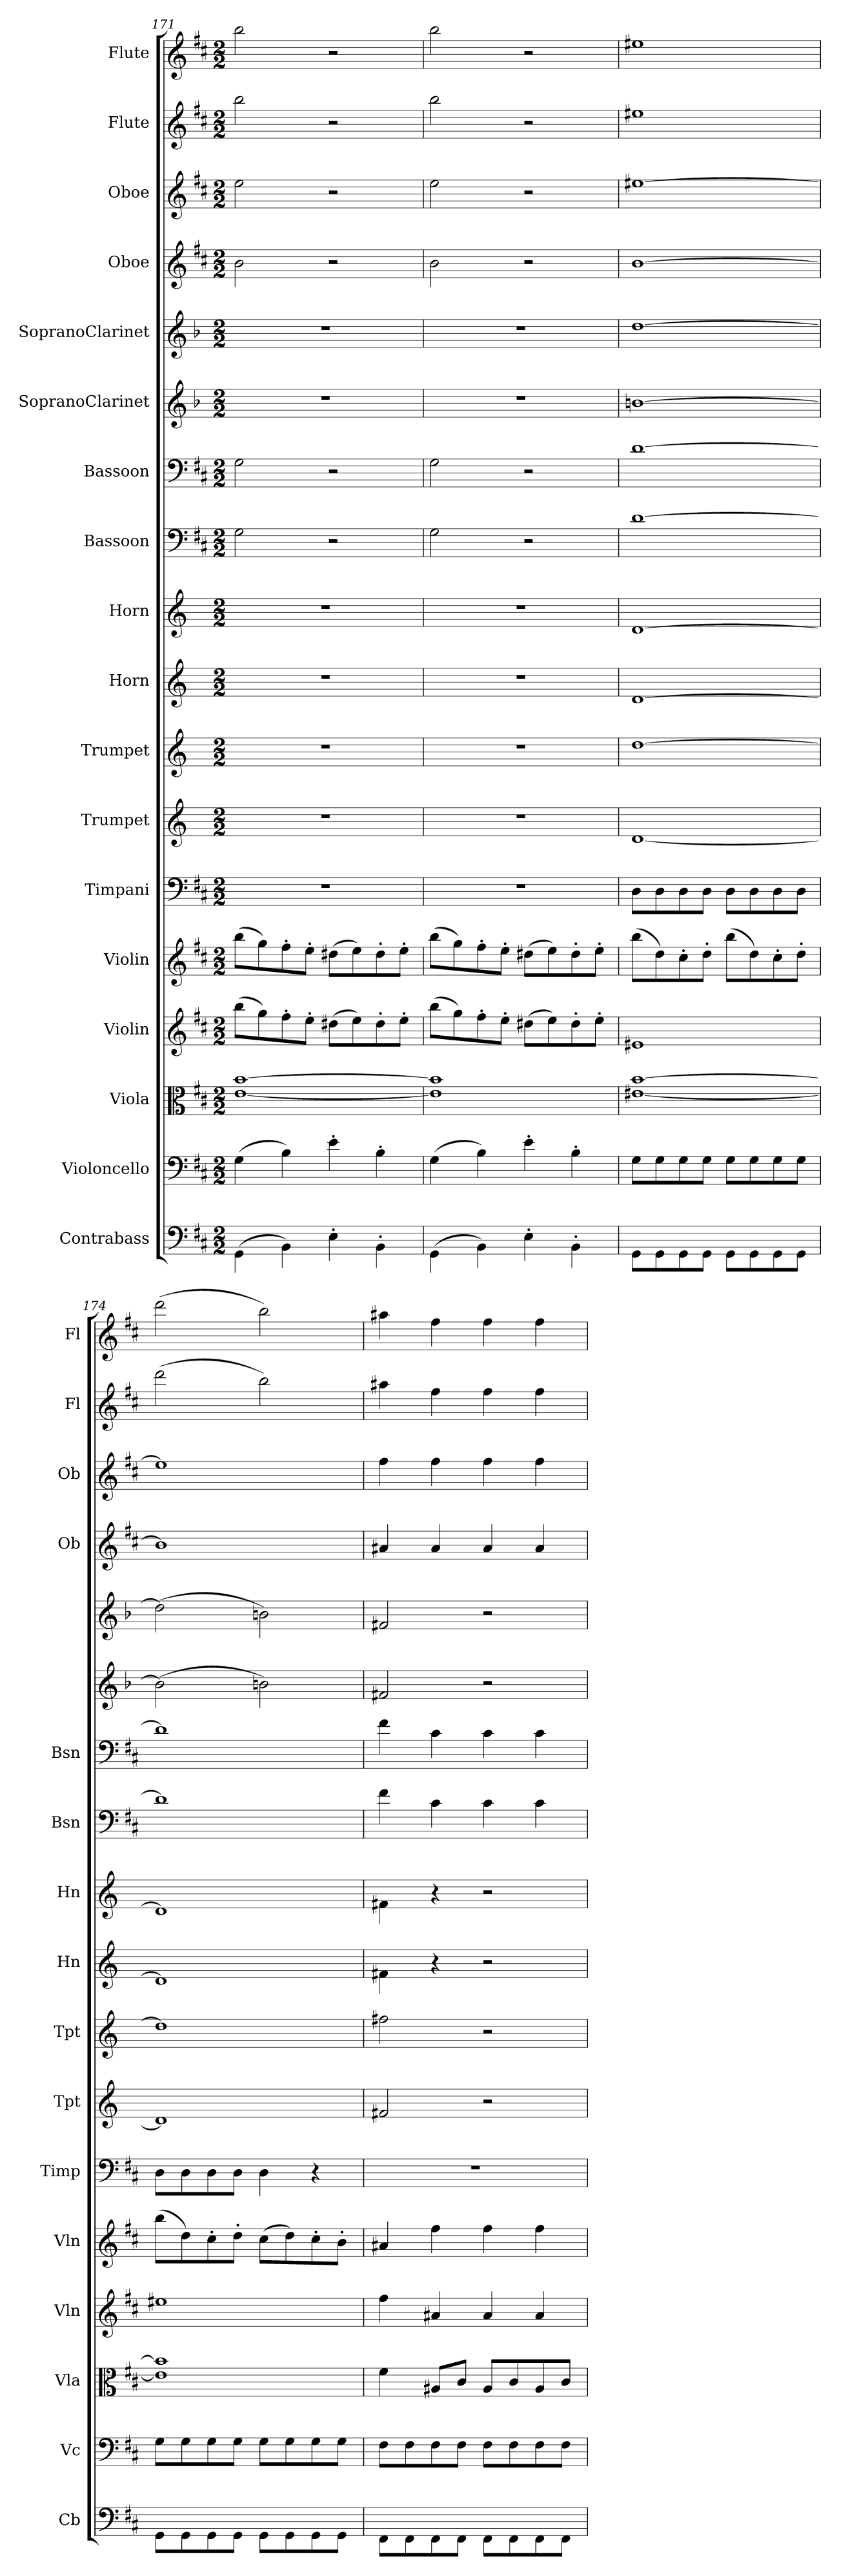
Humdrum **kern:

**kern	**kern	**kern	**kern	**kern	**kern	**kern	**kern	**kern	**kern	**kern	**kern	**kern	**kern	**kern	**kern	**kern	**kern
*part18	*part17	*part16	*part15	*part14	*part13	*part12	*part11	*part10	*part9	*part8	*part7	*part6	*part5	*part4	*part3	*part2	*part1
*staff18	*staff17	*staff16	*staff15	*staff14	*staff13	*staff12	*staff11	*staff10	*staff9	*staff8	*staff7	*staff6	*staff5	*staff4	*staff3	*staff2	*staff1
*I"Contrabass	*I"Violoncello	*I"Viola	*I"Violin	*I"Violin	*I"Timpani	*I"Trumpet	*I"Trumpet	*I"Horn	*I"Horn	*I"Bassoon	*I"Bassoon	*I"SopranoClarinet	*I"SopranoClarinet	*I"Oboe	*I"Oboe	*I"Flute	*I"Flute
*I'Cb	*I'Vc	*I'Vla	*I'Vln	*I'Vln	*I'Timp	*I'Tpt	*I'Tpt	*I'Hn	*I'Hn	*I'Bsn	*I'Bsn	*	*	*I'Ob	*I'Ob	*I'Fl	*I'Fl
*clefF4	*clefF4	*clefC3	*clefG2	*clefG2	*clefF4	*clefG2	*clefG2	*clefG2	*clefG2	*clefF4	*clefF4	*clefG2	*clefG2	*clefG2	*clefG2	*clefG2	*clefG2
*k[f#c#]	*k[f#c#]	*k[f#c#]	*k[f#c#]	*k[f#c#]	*k[f#c#]	*k[]	*k[]	*k[]	*k[]	*k[f#c#]	*k[f#c#]	*k[b-]	*k[b-]	*k[f#c#]	*k[f#c#]	*k[f#c#]	*k[f#c#]
*M2/2	*M2/2	*M2/2	*M2/2	*M2/2	*M2/2	*M2/2	*M2/2	*M2/2	*M2/2	*M2/2	*M2/2	*M2/2	*M2/2	*M2/2	*M2/2	*M2/2	*M2/2
=171	=171	=171	=171	=171	=171	=171	=171	=171	=171	=171	=171	=171	=171	=171	=171	=171	=171
(4GG\	(4G\	[1e\ [1b\	(8bb\L	(8bb\L	1r	1r	1r	1r	1r	2G\	2G\	1r	1r	2b\	2ee\	2bb\	2bb\
.	.	.	8gg\)	8gg\)	.	.	.	.	.	.	.	.	.	.	.	.	.
4BB\)	4B\)	.	8ff#'\	8ff#'\	.	.	.	.	.	.	.	.	.	.	.	.	.
.	.	.	8ee'\J	8ee'\J	.	.	.	.	.	.	.	.	.	.	.	.	.
4E'\	4e'\	.	(8dd#X\L	(8dd#X\L	.	.	.	.	.	2r	2r	.	.	2r	2r	2r	2r
.	.	.	8ee\)	8ee\)	.	.	.	.	.	.	.	.	.	.	.	.	.
4BB'\	4B'\	.	8dd#'\	8dd#'\	.	.	.	.	.	.	.	.	.	.	.	.	.
.	.	.	8ee'\J	8ee'\J	.	.	.	.	.	.	.	.	.	.	.	.	.
=172	=172	=172	=172	=172	=172	=172	=172	=172	=172	=172	=172	=172	=172	=172	=172	=172	=172
(4GG\	(4G\	1e]\ 1b]\	(8bb\L	(8bb\L	1r	1r	1r	1r	1r	2G\	2G\	1r	1r	2b\	2ee\	2bb\	2bb\
.	.	.	8gg\)	8gg\)	.	.	.	.	.	.	.	.	.	.	.	.	.
4BB\)	4B\)	.	8ff#'\	8ff#'\	.	.	.	.	.	.	.	.	.	.	.	.	.
.	.	.	8ee'\J	8ee'\J	.	.	.	.	.	.	.	.	.	.	.	.	.
4E'\	4e'\	.	(8dd#X\L	(8dd#X\L	.	.	.	.	.	2r	2r	.	.	2r	2r	2r	2r
.	.	.	8ee\)	8ee\)	.	.	.	.	.	.	.	.	.	.	.	.	.
4BB'\	4B'\	.	8dd#'\	8dd#'\	.	.	.	.	.	.	.	.	.	.	.	.	.
.	.	.	8ee'\J	8ee'\J	.	.	.	.	.	.	.	.	.	.	.	.	.
=173	=173	=173	=173	=173	=173	=173	=173	=173	=173	=173	=173	=173	=173	=173	=173	=173	=173
8GG\L	8G\L	[1e#X\ [1b\	1e#X/	(8bb\L	8D\L	[1d/	[1dd\	[1d\	[1d\	[1d\	[1d\	[1bn\	[1dd\	[1b\	[1ee#X\	1ee#X\	1ee#X\
8GG\	8G\	.	.	8dd\)	8D\	.	.	.	.	.	.	.	.	.	.	.	.
8GG\	8G\	.	.	8cc#'\	8D\	.	.	.	.	.	.	.	.	.	.	.	.
8GG\J	8G\J	.	.	8dd'\J	8D\J	.	.	.	.	.	.	.	.	.	.	.	.
8GG\L	8G\L	.	.	(8bb\L	8D\L	.	.	.	.	.	.	.	.	.	.	.	.
8GG\	8G\	.	.	8dd\)	8D\	.	.	.	.	.	.	.	.	.	.	.	.
8GG\	8G\	.	.	8cc#'\	8D\	.	.	.	.	.	.	.	.	.	.	.	.
8GG\J	8G\J	.	.	8dd'\J	8D\J	.	.	.	.	.	.	.	.	.	.	.	.
=174	=174	=174	=174	=174	=174	=174	=174	=174	=174	=174	=174	=174	=174	=174	=174	=174	=174
8GG\L	8G\L	1e#]\ 1b]\	1ee#X\	(8bb\L	8D\L	1d/]	1dd\]	1d\]	1d\]	1d\]	1d\]	(2b\]	(2dd\]	1b\]	1ee#\]	(2ddd\	(2ddd\
8GG\	8G\	.	.	8dd\)	8D\	.	.	.	.	.	.	.	.	.	.	.	.
8GG\	8G\	.	.	8cc#'\	8D\	.	.	.	.	.	.	.	.	.	.	.	.
8GG\J	8G\J	.	.	8dd'\J	8D\J	.	.	.	.	.	.	.	.	.	.	.	.
8GG\L	8G\L	.	.	(8cc#\L	4D\	.	.	.	.	.	.	2bn\)	2bn\)	.	.	2bb\)	2bb\)
8GG\	8G\	.	.	8dd\)	.	.	.	.	.	.	.	.	.	.	.	.	.
8GG\	8G\	.	.	8cc#'\	4r	.	.	.	.	.	.	.	.	.	.	.	.
8GG\J	8G\J	.	.	8b'\J	.	.	.	.	.	.	.	.	.	.	.	.	.
=175	=175	=175	=175	=175	=175	=175	=175	=175	=175	=175	=175	=175	=175	=175	=175	=175	=175
8FF#\L	8F#\L	4f#\	4ff#\	4a#X/	1r	2f#X/	2ff#X\	4f#X\	4f#X\	4f#\	4f#\	2f#X/	2f#X/	4a#X/	4ff#\	4aa#X\	4aa#X\
8FF#\	8F#\	.	.	.	.	.	.	.	.	.	.	.	.	.	.	.	.
8FF#\	8F#\	8A#X/L	4a#X/	4ff#\	.	.	.	4r	4r	4c#\	4c#\	.	.	4a#/	4ff#\	4ff#\	4ff#\
8FF#\J	8F#\J	8c#/J	.	.	.	.	.	.	.	.	.	.	.	.	.	.	.
8FF#\L	8F#\L	8A#/L	4a#/	4ff#\	.	2r	2r	2r	2r	4c#\	4c#\	2r	2r	4a#/	4ff#\	4ff#\	4ff#\
8FF#\	8F#\	8c#/	.	.	.	.	.	.	.	.	.	.	.	.	.	.	.
8FF#\	8F#\	8A#/	4a#/	4ff#\	.	.	.	.	.	4c#\	4c#\	.	.	4a#/	4ff#\	4ff#\	4ff#\
8FF#\J	8F#\J	8c#/J	.	.	.	.	.	.	.	.	.	.	.	.	.	.	.
=	=	=	=	=	=	=	=	=	=	=	=	=	=	=	=	=	=
*-	*-	*-	*-	*-	*-	*-	*-	*-	*-	*-	*-	*-	*-	*-	*-	*-	*-
